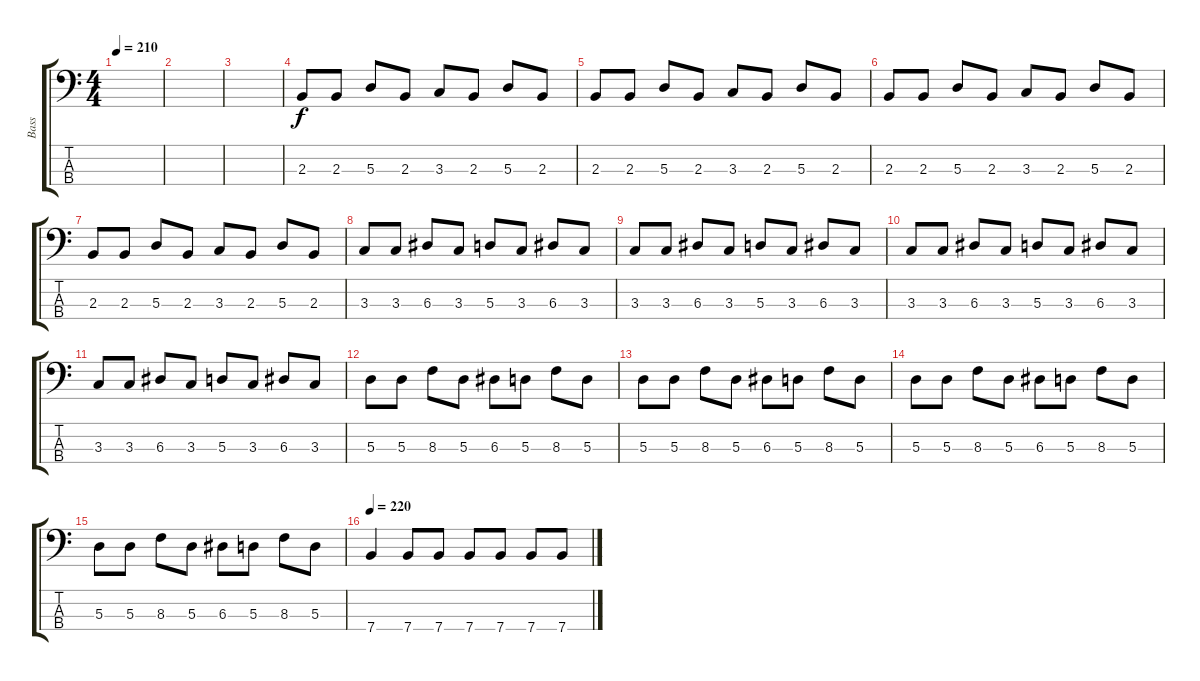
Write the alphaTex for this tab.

\track ("Bass" "Bass") {instrument electricbassfinger}
\staff {score tabs}
\tuning (G2 D2 A1 E1) {hide}
\ts (4 4)
\tempo 210
\clef f4
\ks c
|
|
|
2.3.8 2.3.8 5.3.8 2.3.8 3.3.8 2.3.8 5.3.8 2.3.8 |
2.3.8 2.3.8 5.3.8 2.3.8 3.3.8 2.3.8 5.3.8 2.3.8 |
2.3.8 2.3.8 5.3.8 2.3.8 3.3.8 2.3.8 5.3.8 2.3.8 |
2.3.8 2.3.8 5.3.8 2.3.8 3.3.8 2.3.8 5.3.8 2.3.8 |
3.3.8 3.3.8 6.3.8 3.3.8 5.3.8 3.3.8 6.3.8 3.3.8 |
3.3.8 3.3.8 6.3.8 3.3.8 5.3.8 3.3.8 6.3.8 3.3.8 |
3.3.8 3.3.8 6.3.8 3.3.8 5.3.8 3.3.8 6.3.8 3.3.8 |
3.3.8 3.3.8 6.3.8 3.3.8 5.3.8 3.3.8 6.3.8 3.3.8 |
5.3.8 5.3.8 8.3.8 5.3.8 6.3.8 5.3.8 8.3.8 5.3.8 |
5.3.8 5.3.8 8.3.8 5.3.8 6.3.8 5.3.8 8.3.8 5.3.8 |
5.3.8 5.3.8 8.3.8 5.3.8 6.3.8 5.3.8 8.3.8 5.3.8 |
5.3.8 5.3.8 8.3.8 5.3.8 6.3.8 5.3.8 8.3.8 5.3.8 |
\tempo 220
7.4.4 7.4.8 7.4.8 7.4.8 7.4.8 7.4.8 7.4.8
